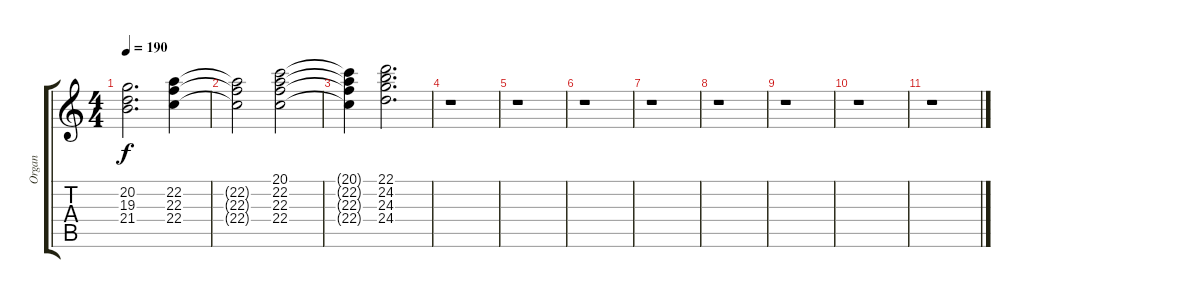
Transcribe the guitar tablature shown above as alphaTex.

\track ("Organ" "Organ") {instrument rockorgan}
\staff {score tabs}
\tuning (E4 B3 G3 D3 A2 E2) {hide}
\ts (4 4)
\tempo 190
\clef g2
\ks c
(20.2 19.3 21.4).2{d dy f} (22.2 22.3 22.4).4 |
(22.2{t} 22.3{t} 22.4{t}).2 (20.1 22.2 22.3 22.4).2 |
(20.1{t} 22.2{t} 22.3{t} 22.4{t}).4 (22.1 24.2 24.3 24.4).2{d} |
r.1 |
r.1 |
r.1 |
r.1 |
r.1 |
r.1 |
r.1 |
r.1
